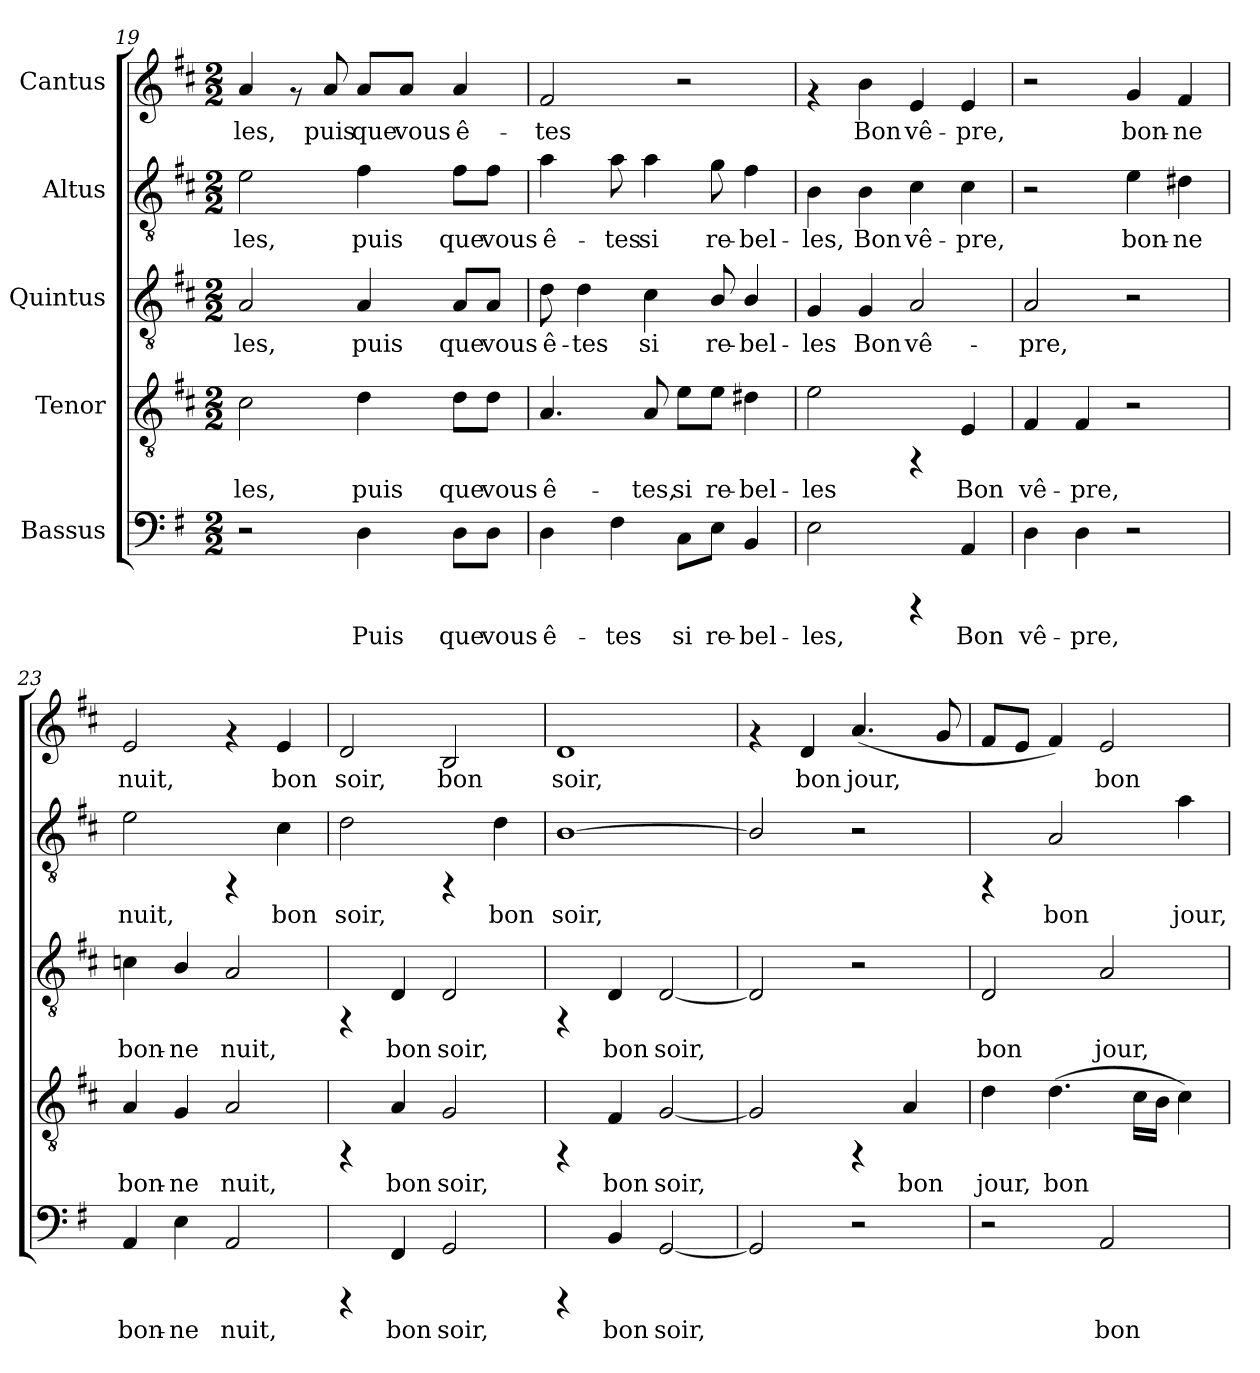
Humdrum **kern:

**kern	**text	**kern	**text	**kern	**text	**kern	**text	**kern	**text
*part5	*part5	*part4	*part4	*part3	*part3	*part2	*part2	*part1	*part1
*staff5	*staff5	*staff4	*staff4	*staff3	*staff3	*staff2	*staff2	*staff1	*staff1
*I"Bassus	*	*I"Tenor	*	*I"Quintus	*	*I"Altus	*	*I"Cantus	*
*clefF4	*	*clefGv2	*	*clefGv2	*	*clefGv2	*	*clefG2	*
*k[f#]	*	*k[f#c#]	*	*k[f#c#]	*	*k[f#c#]	*	*k[f#c#]	*
*G:	*	*D:	*	*D:	*	*D:	*	*D:	*
*M2/2	*	*M2/2	*	*M2/2	*	*M2/2	*	*M2/2	*
=19	=19	=19	=19	=19	=19	=19	=19	=19	=19
!	!	!	!LO:LY:b:cj	!	!LO:LY:b:cj	!	!LO:LY:b:cj	!	!LO:LY:b:cj
2r	.	2c#\	-les,	2A/	-les,	2e\	-les,	4a/	-les,
.	.	.	.	.	.	.	.	8rf	.
!	!	!	!	!	!	!	!	!	!LO:LY:b:cj
.	.	.	.	.	.	.	.	8a/	puis
!	!LO:LY:b:cj	!	!LO:LY:b:cj	!	!LO:LY:b:cj	!	!LO:LY:b:cj	!	!LO:LY:b:cj
4D\	Puis	4d\	puis	4A/	puis	4f#\	puis	8a/L	que
!	!	!	!	!	!	!	!	!	!LO:LY:b:cj
.	.	.	.	.	.	.	.	8a/J	vous
!	!LO:LY:b:cj	!	!LO:LY:b:cj	!	!LO:LY:b:cj	!	!LO:LY:b:cj	!	!LO:LY:b:cj
8D\L	que	8d\L	que	8A/L	que	8f#\L	que	4a/	ê-
!	!LO:LY:b:cj	!	!LO:LY:b:cj	!	!LO:LY:b:cj	!	!LO:LY:b:cj	!	!
8D\J	vous	8d\J	vous	8A/J	vous	8f#\J	vous	.	.
!!LO:LB:g=z
=20	=20	=20	=20	=20	=20	=20	=20	=20	=20
!	!LO:LY:b:cj	!	!LO:LY:b:cj	!	!LO:LY:b:cj	!	!LO:LY:b:cj	!	!LO:LY:b:cj
4D\	ê-	4.A/	ê-	8d\	ê-	4a\	ê-	2f#/	-tes
!	!	!	!	!	!LO:LY:b:cj	!	!	!	!
.	.	.	.	4d\	-tes	.	.	.	.
!	!LO:LY:b:cj	!	!	!	!	!	!LO:LY:b:cj	!	!
4F#\	-tes	.	.	.	.	8a\	-tes	.	.
!	!	!	!LO:LY:b:cj	!	!LO:LY:b:cj	!	!LO:LY:b:cj	!	!
.	.	8A/	-tes,	4c#\	si	4a\	si	.	.
!	!LO:LY:b:cj	!	!LO:LY:b:cj	!	!	!	!	!	!
8C\L	si	8e\L	si	.	.	.	.	2r	.
!	!LO:LY:b:cj	!	!LO:LY:b:cj	!	!LO:LY:b:cj	!	!LO:LY:b:cj	!	!
8E\J	re-	8e\J	re-	8B/	re-	8g\	re-	.	.
!	!LO:LY:b:cj	!	!LO:LY:b:cj	!	!LO:LY:b:cj	!	!LO:LY:b:cj	!	!
4BB/	-bel-	4d#X\	-bel-	4B/	-bel-	4f#\	-bel-	.	.
=21	=21	=21	=21	=21	=21	=21	=21	=21	=21
!	!LO:LY:b:cj	!	!LO:LY:b:cj	!	!LO:LY:b:cj	!	!LO:LY:b:cj	!	!
2E\	-les,	2e\	-les	4G/	-les	4B\	-les,	4rf	.
!	!	!	!	!	!LO:LY:b:cj	!	!LO:LY:b:cj	!	!LO:LY:b:cj
.	.	.	.	4G/	Bon	4B\	Bon	4b\	Bon
!	!	!	!	!	!LO:LY:b:cj	!	!LO:LY:b:cj	!	!LO:LY:b:cj
4rCCC	.	4rFF	.	2A/	vê-	4c#\	vê-	4e/	vê-
!	!LO:LY:b:cj	!	!LO:LY:b:cj	!	!	!	!LO:LY:b:cj	!	!LO:LY:b:cj
4AA/	Bon	4E/	Bon	.	.	4c#\	-pre,	4e/	-pre,
=22	=22	=22	=22	=22	=22	=22	=22	=22	=22
!	!LO:LY:b:cj	!	!LO:LY:b:cj	!	!LO:LY:b:cj	!	!	!	!
4D\	vê-	4F#/	vê-	2A/	-pre,	2r	.	2r	.
!	!LO:LY:b:cj	!	!LO:LY:b:cj	!	!	!	!	!	!
4D\	-pre,	4F#/	-pre,	.	.	.	.	.	.
!	!	!	!	!	!	!	!LO:LY:b:cj	!	!LO:LY:b:cj
2r	.	2r	.	2r	.	4e\	bon-	4g/	bon-
!	!	!	!	!	!	!	!LO:LY:b:cj	!	!LO:LY:b:cj
.	.	.	.	.	.	4d#X\	-ne	4f#/	-ne
=23	=23	=23	=23	=23	=23	=23	=23	=23	=23
!	!LO:LY:b:cj	!	!LO:LY:b:cj	!	!LO:LY:b:cj	!	!LO:LY:b:cj	!	!LO:LY:b:cj
4AA/	bon-	4A/	bon-	4cn\	bon-	2e\	nuit,	2e/	nuit,
!	!LO:LY:b:cj	!	!LO:LY:b:cj	!	!LO:LY:b:cj	!	!	!	!
4E\	-ne	4G/	-ne	4B/	-ne	.	.	.	.
!	!LO:LY:b:cj	!	!LO:LY:b:cj	!	!LO:LY:b:cj	!	!	!	!
2AA/	nuit,	2A/	nuit,	2A/	nuit,	4rFF	.	4rf	.
!	!	!	!	!	!	!	!LO:LY:b:cj	!	!LO:LY:b:cj
.	.	.	.	.	.	4c#\	bon	4e/	bon
!!LO:LB:g=z
=24	=24	=24	=24	=24	=24	=24	=24	=24	=24
!	!	!	!	!	!	!	!LO:LY:b:cj	!	!LO:LY:b:cj
4rCCC	.	4rFF	.	4rFF	.	2d\	soir,	2d/	soir,
!	!LO:LY:b:cj	!	!LO:LY:b:cj	!	!LO:LY:b:cj	!	!	!	!
4FF#/	bon	4A/	bon	4D/	bon	.	.	.	.
!	!LO:LY:b:cj	!	!LO:LY:b:cj	!	!LO:LY:b:cj	!	!	!	!LO:LY:b:cj
2GG/	soir,	2G/	soir,	2D/	soir,	4rFF	.	2B/	bon
!	!	!	!	!	!	!	!LO:LY:b:cj	!	!
.	.	.	.	.	.	4d\	bon	.	.
=25	=25	=25	=25	=25	=25	=25	=25	=25	=25
!	!	!	!	!	!	!	!LO:LY:b:cj	!	!LO:LY:b:cj
4rCCC	.	4rFF	.	4rFF	.	[>1B	soir,	1d	soir,
!	!LO:LY:b:cj	!	!LO:LY:b:cj	!	!LO:LY:b:cj	!	!	!	!
4BB/	bon	4F#/	bon	4D/	bon	.	.	.	.
!	!LO:LY:b:cj	!	!LO:LY:b:cj	!	!LO:LY:b:cj	!	!	!	!
[<2GG/	soir,	[<2G/	soir,	[<2D/	soir,	.	.	.	.
=26	=26	=26	=26	=26	=26	=26	=26	=26	=26
!	!	!	!LO:LY:b:cj	!	!	!	!	!	!
2GG/]	.	2G/]	.	2D/]	.	2B/]	.	4rf	.
!	!	!	!	!	!	!	!	!	!LO:LY:b:cj
.	.	.	.	.	.	.	.	4d/	bon
!	!	!	!	!	!	!	!	!	!LO:LY:b:cj
2r	.	4rFF	.	2r	.	2r	.	(<4.a/	jour,
!	!	!	!LO:LY:b:cj	!	!	!	!	!	!
.	.	4A/	bon	.	.	.	.	.	.
!	!	!	!	!	!	!	!	!	!LO:LY:b:cj
.	.	.	.	.	.	.	.	8g/	.
=27	=27	=27	=27	=27	=27	=27	=27	=27	=27
!	!	!	!LO:LY:b:cj	!	!LO:LY:b:cj	!	!	!	!LO:LY:b:cj
2r	.	4d\	jour,	2D/	bon	4rFF	.	8f#/L	.
!	!	!	!	!	!	!	!	!	!LO:LY:b:cj
.	.	.	.	.	.	.	.	8e/J	.
!	!	!	!LO:LY:b:cj	!	!	!	!LO:LY:b:cj	!	!LO:LY:b:cj
.	.	(>4.d\	bon	.	.	2A/	bon	4f#/)	.
!	!LO:LY:b:cj	!	!	!	!LO:LY:b:cj	!	!	!	!LO:LY:b:cj
2AA/	bon	.	.	2A/	jour,	.	.	2e/	bon
!	!	!	!LO:LY:b:cj	!	!	!	!	!	!
.	.	16c#\L	.	.	.	.	.	.	.
!	!	!	!LO:LY:b:cj	!	!	!	!	!	!
.	.	16B\J	.	.	.	.	.	.	.
!	!	!	!LO:LY:b:cj	!	!	!	!LO:LY:b:cj	!	!
.	.	4c#\)	.	.	.	4a\	jour,	.	.
=	=	=	=	=	=	=	=	=	=
*-	*-	*-	*-	*-	*-	*-	*-	*-	*-
